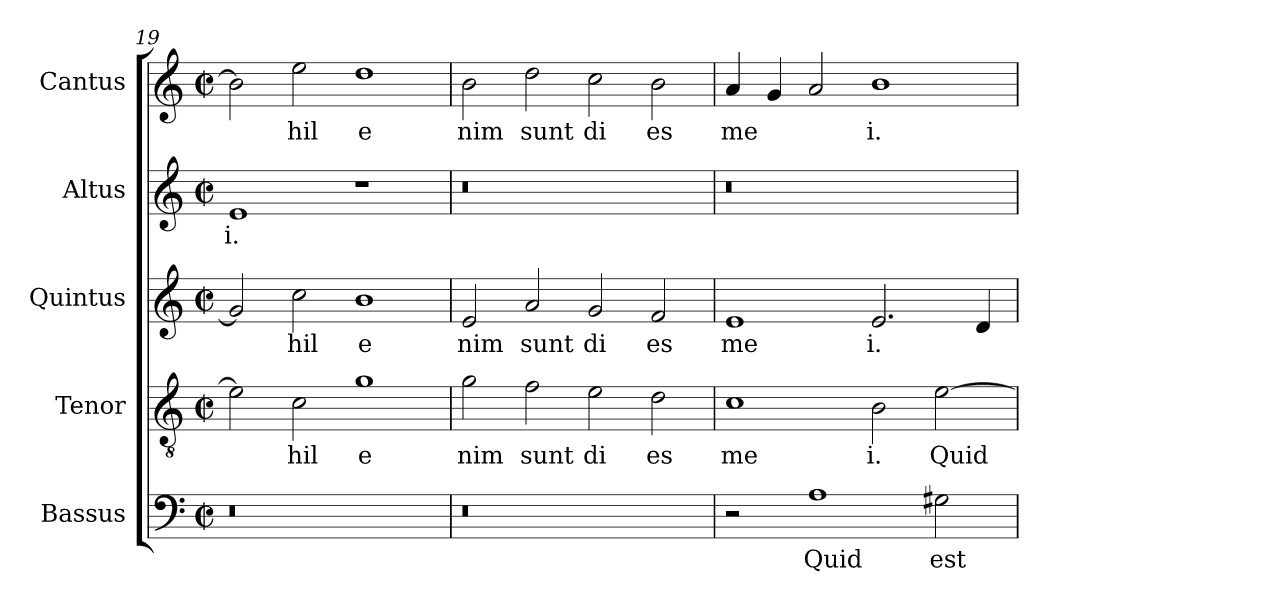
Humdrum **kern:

**kern	**text	**kern	**text	**kern	**text	**kern	**text	**kern	**text
*part5	*part5	*part4	*part4	*part3	*part3	*part2	*part2	*part1	*part1
*staff5	*staff5	*staff4	*staff4	*staff3	*staff3	*staff2	*staff2	*staff1	*staff1
*I"Bassus	*	*I"Tenor	*	*I"Quintus	*	*I"Altus	*	*I"Cantus	*
*clefF4	*	*clefGv2	*	*clefG2	*	*clefG2	*	*clefG2	*
*	*	*	*	*k[]	*	*k[]	*	*	*
*	*	*	*	*C:	*	*C:	*	*	*
*M2/2	*	*M2/2	*	*M2/2	*	*M2/2	*	*M2/2	*
*met(c|)	*	*met(c|)	*	*met(c|)	*	*met(c|)	*	*met(c|)	*
=19	=19	=19	=19	=19	=19	=19	=19	=19	=19
!	!	!	!	!	!	!	!LO:LY:b:cj	!	!
0r	.	2e\]	.	2g/]	.	1e	-i.	2b\]	.
!	!	!	!LO:LY:b:cj	!	!LO:LY:b:cj	!	!	!	!LO:LY:b:cj
.	.	2c\	hil	2cc\	hil	.	.	2ee\	hil
!	!	!	!LO:LY:b:cj	!	!LO:LY:b:cj	!	!	!	!LO:LY:b:cj
.	.	1g	e	1b	e	1r	.	1dd	e
=20	=20	=20	=20	=20	=20	=20	=20	=20	=20
!	!	!	!LO:LY:b:cj	!	!LO:LY:b:cj	!	!	!	!LO:LY:b:cj
0r	.	2g\	nim	2e/	nim	0r	.	2b\	nim
!	!	!	!LO:LY:b:cj	!	!LO:LY:b:cj	!	!	!	!LO:LY:b:cj
.	.	2f\	sunt	2a/	sunt	.	.	2dd\	sunt
!	!	!	!LO:LY:b:cj	!	!LO:LY:b:cj	!	!	!	!LO:LY:b:cj
.	.	2e\	di	2g/	di	.	.	2cc\	di
!	!	!	!LO:LY:b:cj	!	!LO:LY:b:cj	!	!	!	!LO:LY:b:cj
.	.	2d\	es	2f/	es	.	.	2b\	es
=21	=21	=21	=21	=21	=21	=21	=21	=21	=21
!	!	!	!LO:LY:b:cj	!	!LO:LY:b:cj	!	!	!	!LO:LY:b
2r	.	1c	me	1e	me	0r	.	4a/	me
.	.	.	.	.	.	.	.	4g/	.
!	!LO:LY:b:cj	!	!	!	!	!	!	!	!
1A	Quid	.	.	.	.	.	.	2a/	.
!	!	!	!LO:LY:b:cj	!	!LO:LY:b:cj	!	!	!	!LO:LY:b:cj
.	.	2B\	i.	2.e/	i.	.	.	1b	i.
!	!LO:LY:b:cj	!	!LO:LY:b	!	!	!	!	!	!
2G#X\	est	[>2e\	Quid	.	.	.	.	.	.
.	.	.	.	4d/	.	.	.	.	.
=	=	=	=	=	=	=	=	=	=
*-	*-	*-	*-	*-	*-	*-	*-	*-	*-
